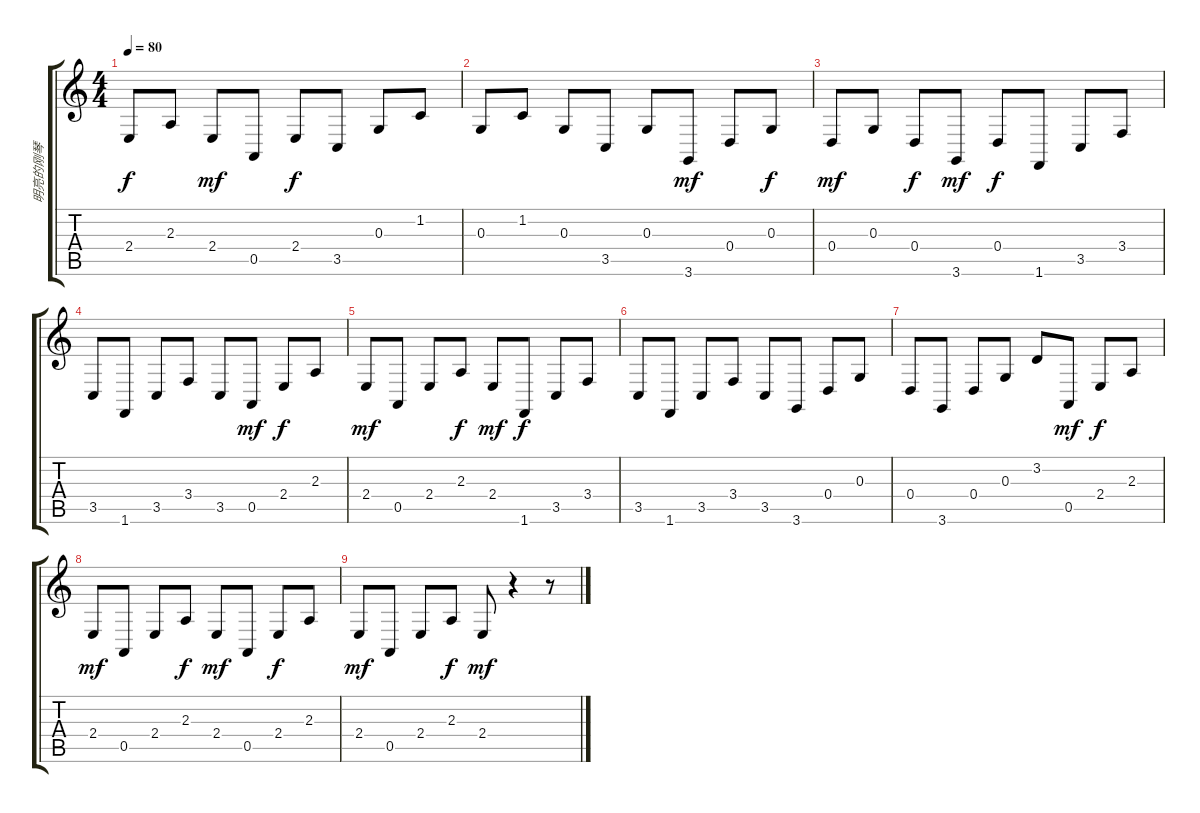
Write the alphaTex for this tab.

\track ("明亮的刚琴 " "明亮的刚琴 ") {instrument brightacousticpiano}
\staff {score tabs}
\tuning (E4 B3 G3 D3 A2 E2) {hide}
\ts (4 4)
\tempo 80
\clef g2
\ks c
2.4.8{dy f} 2.3.8 2.4.8{dy mf} 0.5.8 2.4.8{dy f} 3.5.8 0.3.8 1.2.8 |
0.3.8 1.2.8 0.3.8 3.5.8 0.3.8 3.6.8{dy mf} 0.4.8 0.3.8{dy f} |
0.4.8{dy mf} 0.3.8 0.4.8{dy f} 3.6.8{dy mf} 0.4.8{dy f} 1.6.8 3.5.8 3.4.8 |
3.5.8 1.6.8 3.5.8 3.4.8 3.5.8 0.5.8{dy mf} 2.4.8{dy f} 2.3.8 |
2.4.8{dy mf} 0.5.8 2.4.8 2.3.8{dy f} 2.4.8{dy mf} 1.6.8{dy f} 3.5.8 3.4.8 |
3.5.8 1.6.8 3.5.8 3.4.8 3.5.8 3.6.8 0.4.8 0.3.8 |
0.4.8 3.6.8 0.4.8 0.3.8 3.2.8 0.5.8{dy mf} 2.4.8{dy f} 2.3.8 |
2.4.8{dy mf} 0.5.8 2.4.8 2.3.8{dy f} 2.4.8{dy mf} 0.5.8 2.4.8{dy f} 2.3.8 |
2.4.8{dy mf} 0.5.8 2.4.8 2.3.8{dy f} 2.4.8{dy mf} r.4 r.8
